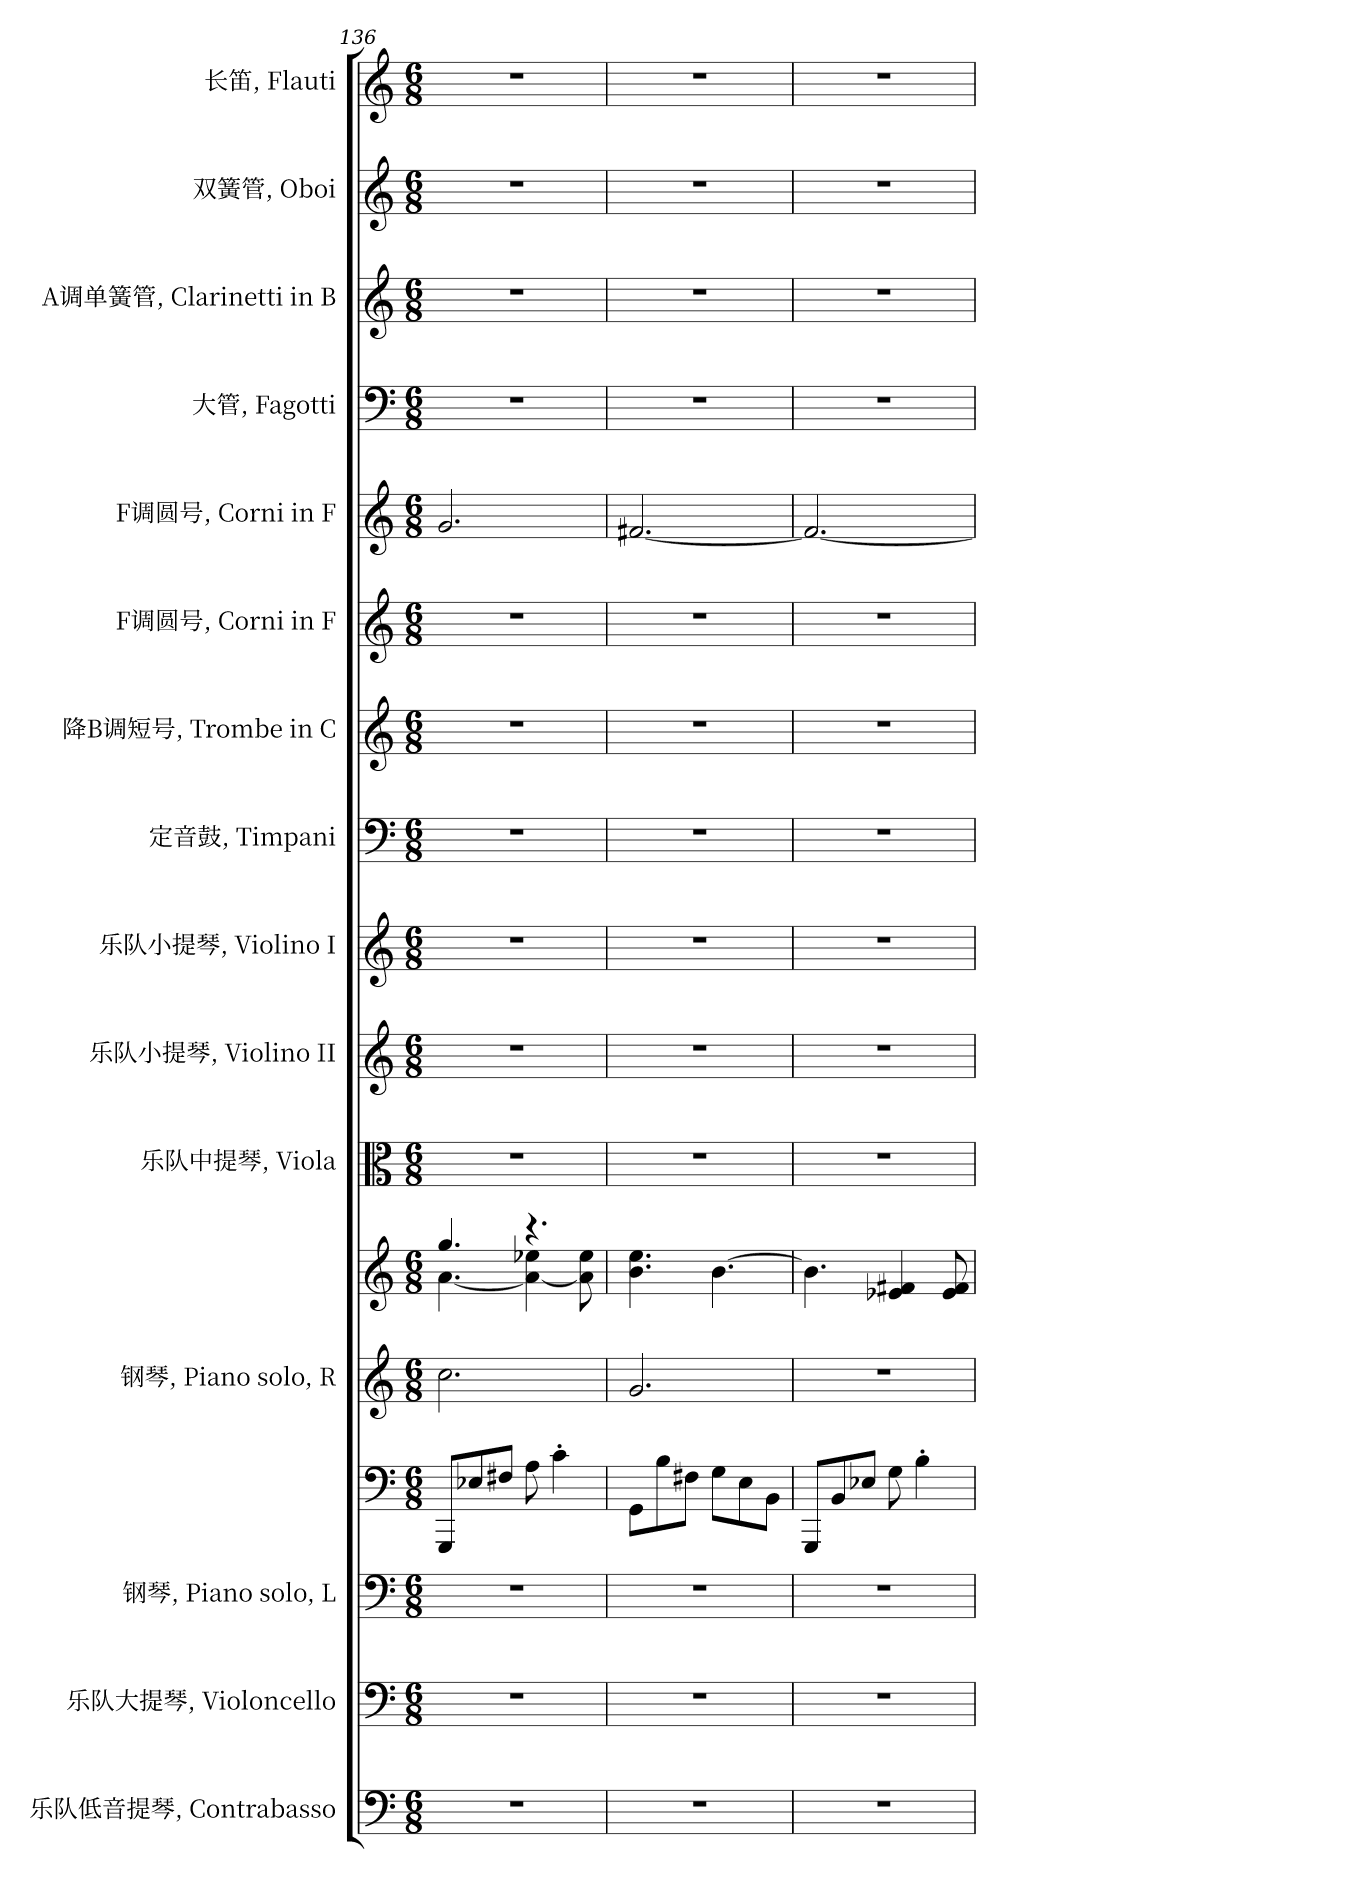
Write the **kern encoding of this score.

**kern	**kern	**kern	**kern	**kern	**kern	**kern	**kern	**kern	**kern	**kern	**kern	**kern	**kern	**kern	**kern	**kern
*part15	*part14	*part13	*part13	*part12	*part12	*part11	*part10	*part9	*part8	*part7	*part6	*part5	*part4	*part3	*part2	*part1
*staff17	*staff16	*staff15	*staff14	*staff13	*staff12	*staff11	*staff10	*staff9	*staff8	*staff7	*staff6	*staff5	*staff4	*staff3	*staff2	*staff1
*I"乐队低音提琴, Contrabasso	*I"乐队大提琴, Violoncello	*I"钢琴, Piano solo, L	*	*I"钢琴, Piano solo, R	*	*I"乐队中提琴, Viola	*I"乐队小提琴, Violino II	*I"乐队小提琴, Violino I	*I"定音鼓, Timpani	*I"降B调短号, Trombe in C	*I"F调圆号, Corni in F	*I"F调圆号, Corni in F	*I"大管, Fagotti	*I"A调单簧管, Clarinetti in B	*I"双簧管, Oboi	*I"长笛, Flauti
*I'Cbs.	*	*I'Pno.	*	*I'Pno.	*	*	*	*	*I'Timp.	*	*	*	*	*I'A Cl.	*I'Ob.	*I'Fl.
*clefF4	*clefF4	*clefF4	*clefF4	*clefG2	*clefG2	*clefC3	*clefG2	*clefG2	*clefF4	*clefG2	*clefG2	*clefG2	*clefF4	*clefG2	*clefG2	*clefG2
*ITrd7c12	*	*	*	*	*	*	*	*	*	*ITrd1c2	*ITrd4c7	*ITrd4c7	*	*ITrd2c3	*	*
*k[]	*k[]	*k[]	*k[]	*k[]	*k[]	*k[]	*k[]	*k[]	*k[]	*k[b-e-]	*k[b-]	*k[b-]	*k[]	*k[f#c#g#]	*k[]	*k[]
*M6/8	*M6/8	*M6/8	*M6/8	*M6/8	*M6/8	*M6/8	*M6/8	*M6/8	*M6/8	*M6/8	*M6/8	*M6/8	*M6/8	*M6/8	*M6/8	*M6/8
*MM137	*MM137	*MM137	*MM137	*MM137	*MM137	*MM137	*MM137	*MM137	*MM137	*MM137	*MM137	*MM137	*MM137	*MM137	*MM137	*MM137
=136	=136	=136	=136	=136	=136	=136	=136	=136	=136	=136	=136	=136	=136	=136	=136	=136
*	*	*	*	*	*^	*	*	*	*	*	*	*	*	*	*	*
2.r	2.r	2.r	8GGG/L	2.cc\	4.gg/	[4.a\	2.r	2.r	2.r	2.r	2.r	2.r	2.c/	2.r	2.r	2.r	2.r
.	.	.	8E-X/	.	.	.	.	.	.	.	.	.	.	.	.	.	.
.	.	.	8F#X/J	.	.	.	.	.	.	.	.	.	.	.	.	.	.
.	.	.	8A\	.	4.r	4a\_ 4ee-X\	.	.	.	.	.	.	.	.	.	.	.
.	.	.	4c'\	.	.	.	.	.	.	.	.	.	.	.	.	.	.
.	.	.	.	.	.	8a\] 8ee-\	.	.	.	.	.	.	.	.	.	.	.
*	*	*	*	*	*v	*v	*	*	*	*	*	*	*	*	*	*	*
=137	=137	=137	=137	=137	=137	=137	=137	=137	=137	=137	=137	=137	=137	=137	=137	=137
*	*	*	*	*	*	*	*	*	*	*	*	*	*	*	*	*MM136
2.r	2.r	2.r	8GG\L	2.g/	4.b\ 4.ee\	2.r	2.r	2.r	2.r	2.r	2.r	[2.Bn/	2.r	2.r	2.r	2.r
.	.	.	8B\	.	.	.	.	.	.	.	.	.	.	.	.	.
.	.	.	8F#X\J	.	.	.	.	.	.	.	.	.	.	.	.	.
.	.	.	8G\L	.	[4.b\	.	.	.	.	.	.	.	.	.	.	.
.	.	.	8E\	.	.	.	.	.	.	.	.	.	.	.	.	.
.	.	.	8BB\J	.	.	.	.	.	.	.	.	.	.	.	.	.
=138	=138	=138	=138	=138	=138	=138	=138	=138	=138	=138	=138	=138	=138	=138	=138	=138
*	*	*	*	*	*	*	*	*	*	*	*	*	*	*	*	*MM136
2.r	2.r	2.r	8GGG/L	2.r	4.b\]	2.r	2.r	2.r	2.r	2.r	2.r	2.B/_	2.r	2.r	2.r	2.r
.	.	.	8BB/	.	.	.	.	.	.	.	.	.	.	.	.	.
.	.	.	8E-X/J	.	.	.	.	.	.	.	.	.	.	.	.	.
.	.	.	8G\	.	4e-X/ 4f#X/	.	.	.	.	.	.	.	.	.	.	.
.	.	.	4B'\	.	.	.	.	.	.	.	.	.	.	.	.	.
.	.	.	.	.	8e-/ 8f#/	.	.	.	.	.	.	.	.	.	.	.
=	=	=	=	=	=	=	=	=	=	=	=	=	=	=	=	=
*-	*-	*-	*-	*-	*-	*-	*-	*-	*-	*-	*-	*-	*-	*-	*-	*-
